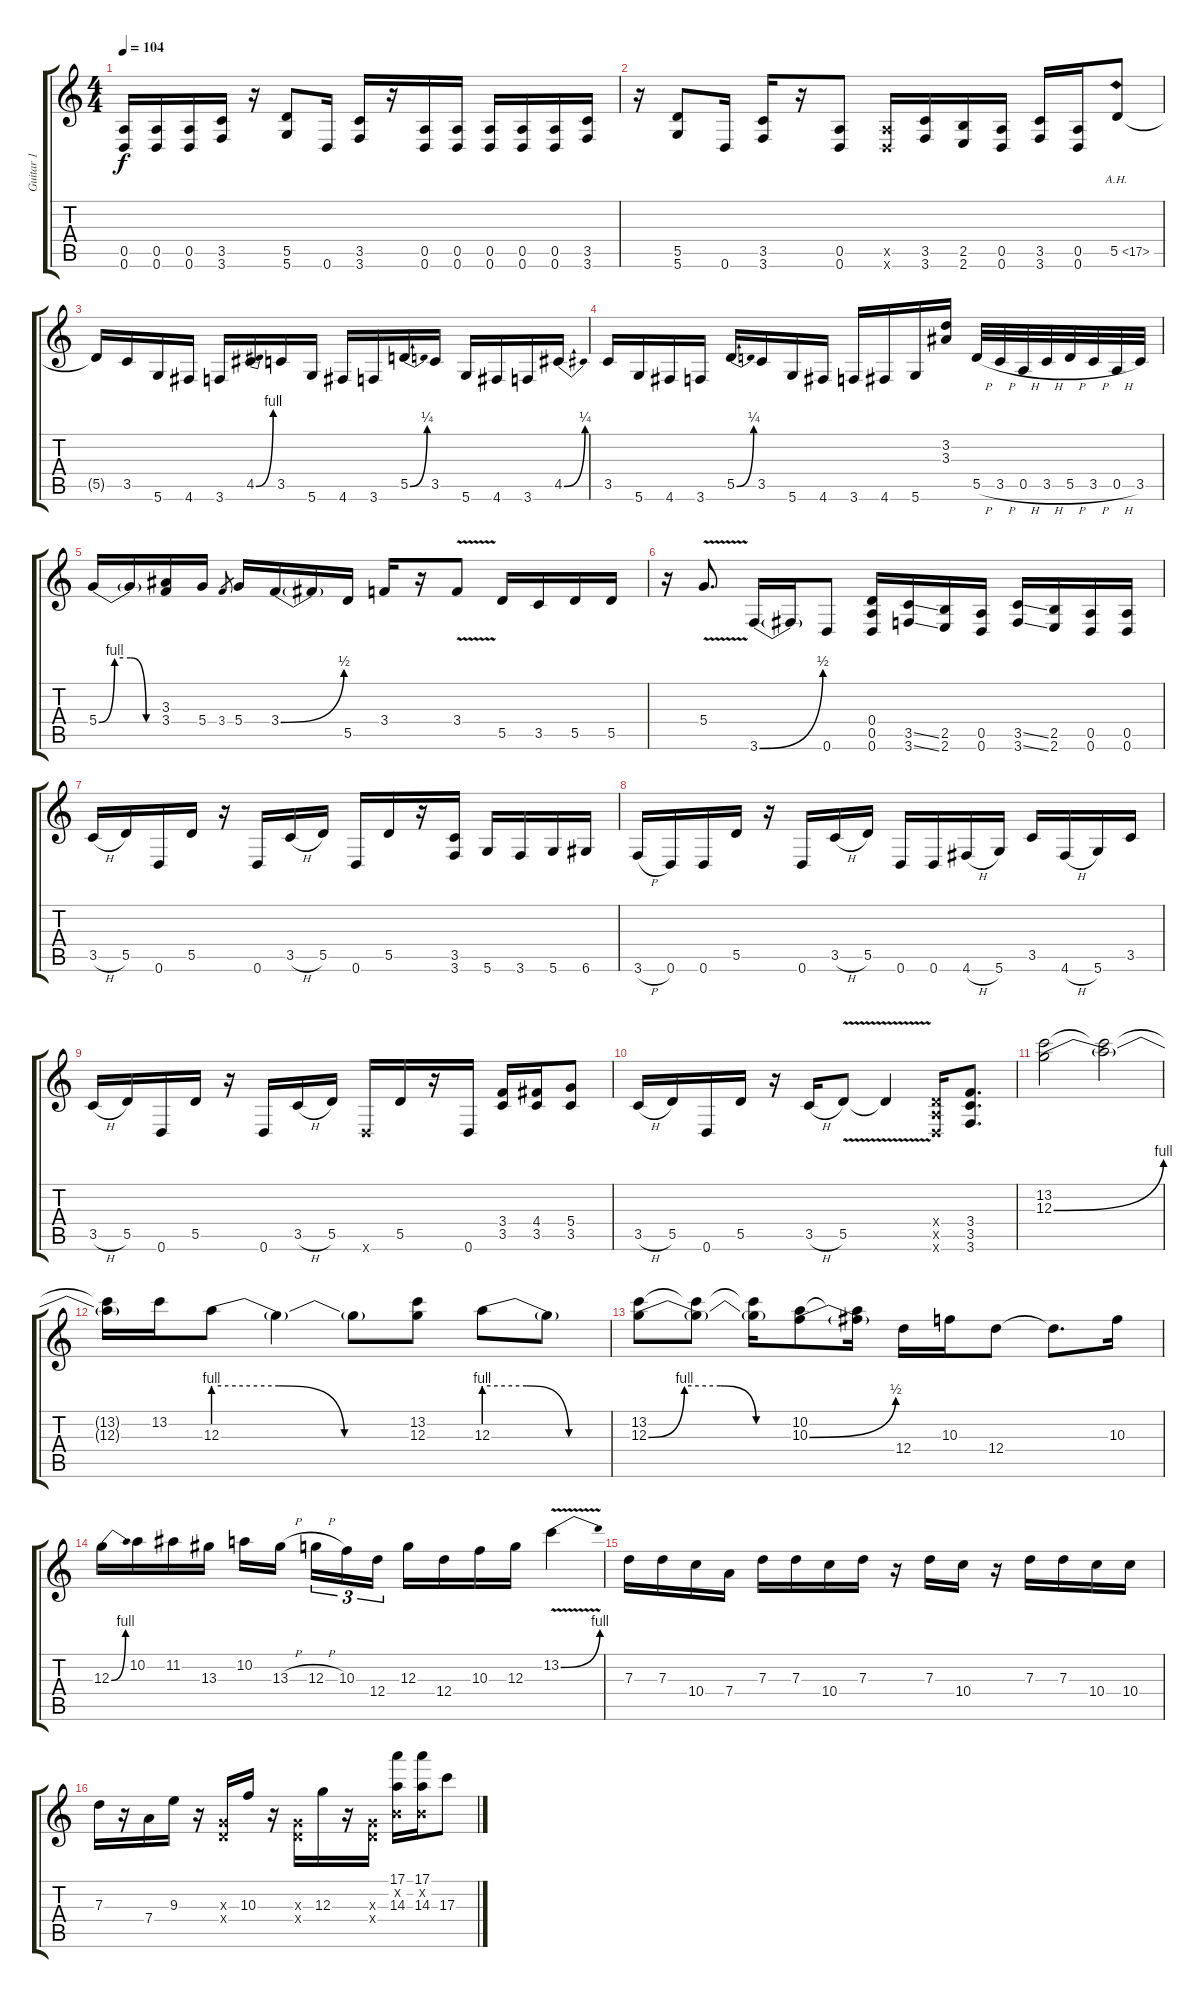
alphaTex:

\track ("Guitar 1" "Guitar 1") {solo instrument overdrivenguitar}
\staff {score tabs}
\tuning (E4 B3 G3 D3 A2 D2) {hide}
\ts (4 4)
\tempo 104
\clef g2
\ks c
(0.5 0.6).16{dy f} (0.5 0.6).16 (0.5 0.6).16 (3.5 3.6).16 r.16 (5.5 5.6).8 0.6.16 (3.5 3.6).16 r.16 (0.5 0.6).16 (0.5 0.6).16 (0.5 0.6).16 (0.5 0.6).16 (0.5 0.6).16 (3.5 3.6).16 |
r.16 (5.5 5.6).8 0.6.16 (3.5 3.6).16 r.16 (0.5 0.6).8 (0.5{x} 0.6{x}).16 (3.5 3.6).16 (2.5 2.6).16 (0.5 0.6).16 (3.5 3.6).16 (0.5 0.6).16 5.5{ah 12}.8 |
5.5{t}.16 3.5.16 5.6.16 4.6.16 3.6.16 4.5{be (bend 0 0 60 4)}.16 3.5.16 5.6.16 4.6.16 3.6.16 5.5{be (bend 0 0 60 1)}.16 3.5.16 5.6.16 4.6.16 3.6.16 4.5{be (bend 0 0 60 1)}.16 |
3.5.16 5.6.16 4.6.16 3.6.16 5.5{be (bend 0 0 60 1)}.16 3.5.16 5.6.16 4.6.16 3.6.16 4.6.16 5.6.16 (3.2 3.3).16 5.5{h}.32 3.5{h}.32 0.5{h}.32 3.5{h}.32 5.5{h}.32 3.5{h}.32 0.5{h}.32 3.5.32 |
5.4{be (custom 0 0 15 4 30 4 45 0 60 0)}.16 5.4{t}.16 (3.3 3.4).16 5.4.16 3.4.8{gr} 5.4.16 3.4{be (bend 0 0 60 2)}.16 3.4{t}.16 5.5.16 3.4.16 r.16 3.4{v}.8 5.5.16 3.5.16 5.5.16 5.5.16 |
r.16 5.4{v}.8{d} 3.6{be (bend 0 0 60 2)}.16 3.6{t}.16 0.6.8 (0.4 0.5 0.6).16 (3.5{ss} 3.6{ss}).16 (2.5 2.6).16 (0.5 0.6).16 (3.5{ss} 3.6{ss}).16 (2.5 2.6).16 (0.5 0.6).16 (0.5 0.6).16 |
3.5{h}.16 5.5.16 0.6.16 5.5.16 r.16 0.6.16 3.5{h}.16 5.5.16 0.6.16 5.5.16 r.16 (3.5 3.6).16 5.6.16 3.6.16 5.6.16 6.6.16 |
3.6{h}.16 0.6.16 0.6.16 5.5.16 r.16 0.6.16 3.5{h}.16 5.5.16 0.6.16 0.6.16 4.6{h}.16 5.6.16 3.5.16 4.6{h}.16 5.6.16 3.5.16 |
3.5{h}.16 5.5.16 0.6.16 5.5.16 r.16 0.6.16 3.5{h}.16 5.5.16 0.6{x}.16 5.5.16 r.16 0.6.16 (3.4 3.5).16 (4.4 3.5).16 (5.4 3.5).8 |
3.5{h}.16 5.5.16 0.6.16 5.5.16 r.16 3.5{h}.16 5.5{v}.8 5.5{t}.4 (0.4{x} 0.5{x} 0.6{x}).16 (3.4 3.5 3.6).8{d} |
(13.2 12.3{be (bend 0 0 60 4)}).2 (13.2{t} 12.3{t}).2 |
(13.2{t} 12.3{t}).16 13.2.16 12.3{be (custom 0 4 20 4 40 0 60 0)}.8 12.3{t}.4 12.3{t}.8 (13.2 12.3).8 12.3{be (custom 0 4 20 4 40 0 60 0)}.8 12.3{t}.8 |
(13.2 12.3{be (custom 0 0 15 4 30 4 45 0 60 0)}).8 (13.2{t} 12.3{t}).8 (13.2{t} 12.3{t}).16 (10.2 10.3{be (bend 0 0 60 2)}).8 (10.2{t} 10.3{t}).16 12.4.16 10.3.16 12.4.8 12.4{t}.8{d} 10.3.16 |
12.3{be (bend 0 0 60 4)}.16 10.2.16 11.2.16 13.3.16 10.2.16 13.3{h}.16{beam splitsecondary} 12.3{h}.16{tu (3 2)} 10.3.16{tu (3 2)} 12.4.16{tu (3 2)} 12.3.16 12.4.16 10.3.16 12.3.16 13.2{be (bend 0 0 60 4) v}.4 |
7.3.16 7.3.16 10.4.16 7.4.16 7.3.16 7.3.16 10.4.16 7.3.16 r.16 7.3.16 10.4.16 r.16 7.3.16 7.3.16 10.4.16 10.4.16 |
7.3.16 r.16 7.4.16 9.3.16 r.16 (0.3{x} 0.4{x}).16 10.3.16 r.16 (0.3{x} 0.4{x}).16 12.3.16 r.16 (0.3{x} 0.4{x}).16 (17.1 0.2{x} 14.3).16 (17.1 0.2{x} 14.3).16 17.3{ss}.8
